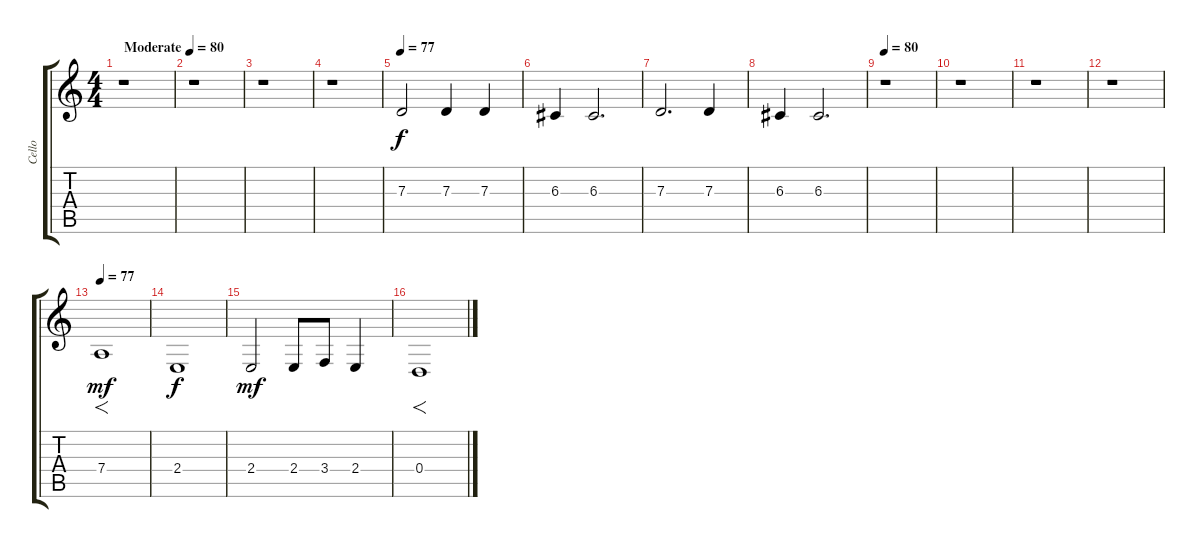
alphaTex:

\track ("Cello" "Cello") {instrument cello}
\staff {score tabs}
\tuning (E4 B3 G3 D3 A2 E2) {hide}
\ts (4 4)
\tempo (80 "Moderate")
\clef g2
\ks c
r.1{dy f instrument cello} |
r.1 |
r.1 |
r.1 |
\tempo 77
7.3.2 7.3.4 7.3.4 |
6.3.4 6.3.2{d} |
7.3.2{d} 7.3.4 |
6.3.4 6.3.2{d} |
\tempo 80
r.1 |
r.1 |
r.1 |
r.1 |
\tempo 77
7.4.1{f dy mf} |
2.4.1{dy f} |
2.4.2{dy mf} 2.4.8 3.4.8 2.4.4 |
0.4.1{f}
